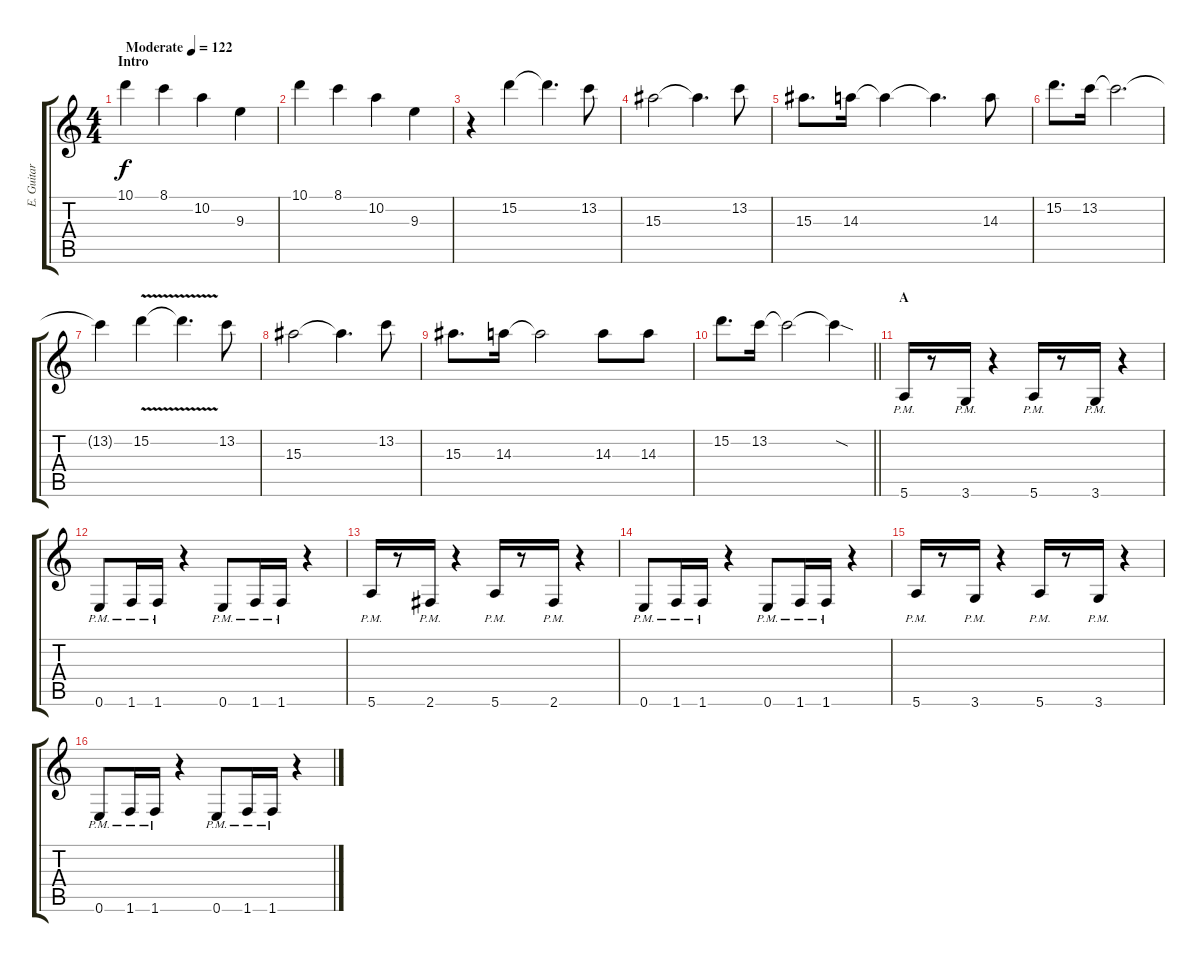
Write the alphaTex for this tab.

\track ("E. Guitar I" "E. Guitar ") {instrument overdrivenguitar}
\staff {score tabs}
\tuning (E4 B3 G3 D3 A2 E2) {hide}
\ts (4 4)
\section ("" "Intro")
\tempo (122 "Moderate")
\clef g2
\ks c
10.1.4{dy f instrument overdrivenguitar} 8.1.4 10.2.4 9.3.4 |
10.1.4 8.1.4 10.2.4 9.3.4 |
r.4 15.2.4 15.2{t}.4{d} 13.2.8 |
15.3.2 15.3{t}.4{d} 13.2.8 |
15.3.8{d} 14.3.16 14.3{t}.4 14.3{t}.4{d} 14.3.8 |
15.2.8{d} 13.2.16 13.2{t}.2{d} |
13.2{t}.4 15.2{v}.4 15.2{t}.4{d} 13.2.8 |
15.3.2 15.3{t}.4{d} 13.2.8 |
15.3.8{d} 14.3.16 14.3{t}.2 14.3.8 14.3.8 |
\barLineRight lightlight
15.2.8{d} 13.2.16 13.2{t}.2 13.2{sod t}.4 |
\section ("" "A")
5.6{pm}.16 r.8 3.6{pm}.16 r.4 5.6{pm}.16 r.8 3.6{pm}.16 r.4 |
0.6{pm}.8 1.6{pm}.16 1.6{pm}.16 r.4 0.6{pm}.8 1.6{pm}.16 1.6{pm}.16 r.4 |
5.6{pm}.16 r.8 2.6{pm}.16 r.4 5.6{pm}.16 r.8 2.6{pm}.16 r.4 |
0.6{pm}.8 1.6{pm}.16 1.6{pm}.16 r.4 0.6{pm}.8 1.6{pm}.16 1.6{pm}.16 r.4 |
5.6{pm}.16 r.8 3.6{pm}.16 r.4 5.6{pm}.16 r.8 3.6{pm}.16 r.4 |
0.6{pm}.8 1.6{pm}.16 1.6{pm}.16 r.4 0.6{pm}.8 1.6{pm}.16 1.6{pm}.16 r.4
